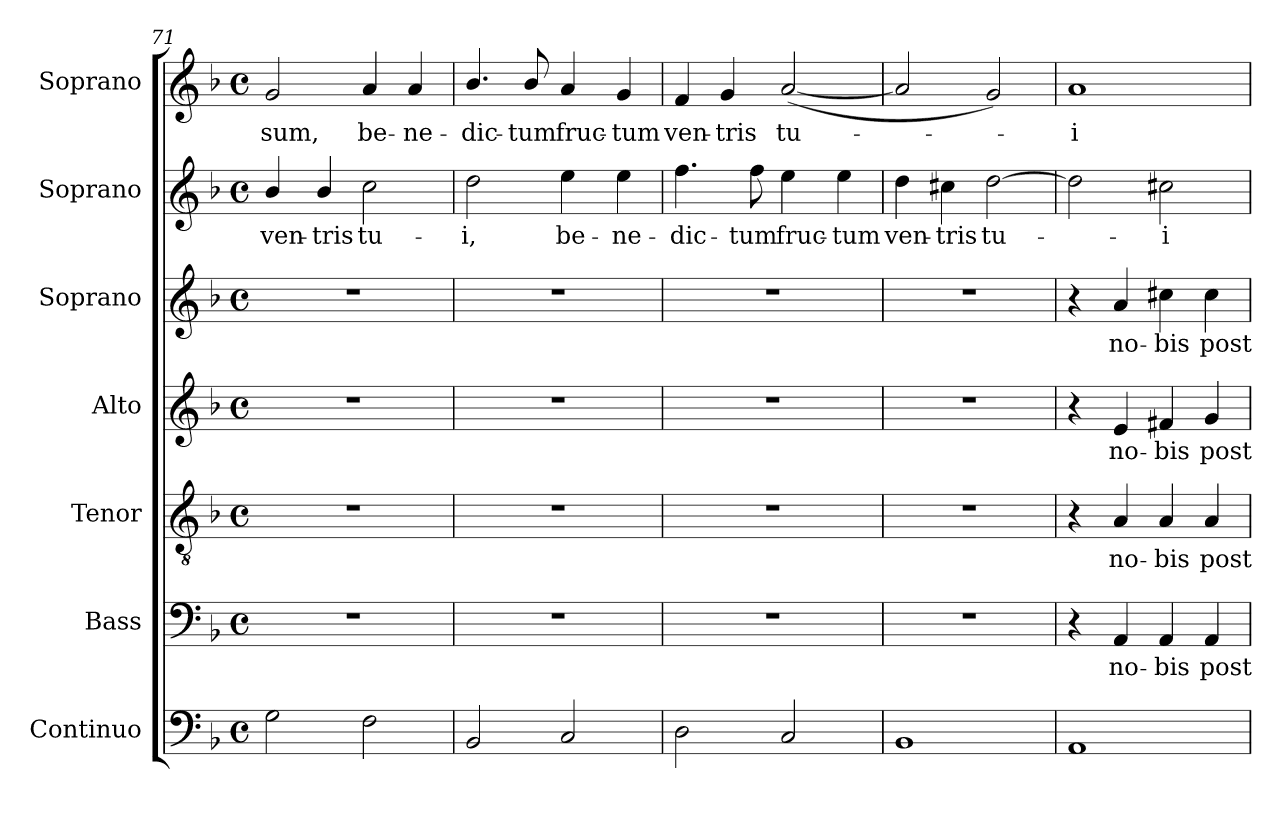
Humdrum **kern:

**kern	**kern	**text	**kern	**text	**kern	**text	**kern	**text	**kern	**text	**kern	**text
*part7	*part6	*part6	*part5	*part5	*part4	*part4	*part3	*part3	*part2	*part2	*part1	*part1
*staff7	*staff6	*staff6	*staff5	*staff5	*staff4	*staff4	*staff3	*staff3	*staff2	*staff2	*staff1	*staff1
*I"Continuo	*I"Bass	*	*I"Tenor	*	*I"Alto	*	*I"Soprano	*	*I"Soprano	*	*I"Soprano	*
*I'Cont.	*I'B.	*	*I'T.	*	*I'A.	*	*I'S.	*	*I'S.	*	*I'S.	*
*clefF4	*clefF4	*	*clefGv2	*	*clefG2	*	*clefG2	*	*clefG2	*	*clefG2	*
*	*	*	*ITrd7c12	*	*	*	*	*	*	*	*	*
*k[b-]	*k[b-]	*	*k[b-]	*	*k[b-]	*	*k[b-]	*	*k[b-]	*	*k[b-]	*
*F:	*F:	*	*F:	*	*F:	*	*F:	*	*F:	*	*F:	*
*M4/4	*M4/4	*	*M4/4	*	*M4/4	*	*M4/4	*	*M4/4	*	*M4/4	*
*met(c)	*met(c)	*	*met(c)	*	*met(c)	*	*met(c)	*	*met(c)	*	*met(c)	*
=71	=71	=71	=71	=71	=71	=71	=71	=71	=71	=71	=71	=71
!	!	!	!	!	!	!	!	!	!	!LO:LY:b:color=#000000	!	!
!	!	!	!	!	!	!	!	!	!	!	!	!LO:LY:b:color=#000000
2Gi\	1r	.	1r	.	1r	.	1r	.	4b-i/	ven-	2gi/	-sum,
!	!	!	!	!	!	!	!	!	!	!LO:LY:b:color=#000000	!	!
.	.	.	.	.	.	.	.	.	4b-i/	-tris	.	.
!	!	!	!	!	!	!	!	!	!	!LO:LY:b:color=#000000	!	!
!	!	!	!	!	!	!	!	!	!	!	!	!LO:LY:b:color=#000000
2Fi\	.	.	.	.	.	.	.	.	2cci\	tu-	4ai/	be-
!	!	!	!	!	!	!	!	!	!	!	!	!LO:LY:b:color=#000000
.	.	.	.	.	.	.	.	.	.	.	4ai/	-ne-
=72	=72	=72	=72	=72	=72	=72	=72	=72	=72	=72	=72	=72
!	!	!	!	!	!	!	!	!	!	!LO:LY:b:color=#000000	!	!
!	!	!	!	!	!	!	!	!	!	!	!	!LO:LY:b:color=#000000
2BB-i/	1r	.	1r	.	1r	.	1r	.	2ddi\	-i,	4.b-i/	-dic-
!	!	!	!	!	!	!	!	!	!	!	!	!LO:LY:b:color=#000000
.	.	.	.	.	.	.	.	.	.	.	8b-i/	-tum
!	!	!	!	!	!	!	!	!	!	!LO:LY:b:color=#000000	!	!
!	!	!	!	!	!	!	!	!	!	!	!	!LO:LY:b:color=#000000
2Ci/	.	.	.	.	.	.	.	.	4eei\	be-	4ai/	fruc-
!	!	!	!	!	!	!	!	!	!	!LO:LY:b:color=#000000	!	!
!	!	!	!	!	!	!	!	!	!	!	!	!LO:LY:b:color=#000000
.	.	.	.	.	.	.	.	.	4eei\	-ne-	4gi/	-tum
=73	=73	=73	=73	=73	=73	=73	=73	=73	=73	=73	=73	=73
!	!	!	!	!	!	!	!	!	!	!LO:LY:b:color=#000000	!	!
!	!	!	!	!	!	!	!	!	!	!	!	!LO:LY:b:color=#000000
2Di\	1r	.	1r	.	1r	.	1r	.	4.ffi\	-dic-	4fi/	ven-
!	!	!	!	!	!	!	!	!	!	!	!	!LO:LY:b:color=#000000
.	.	.	.	.	.	.	.	.	.	.	4gi/	-tris
!	!	!	!	!	!	!	!	!	!	!LO:LY:b:color=#000000	!	!
.	.	.	.	.	.	.	.	.	8ffi\	-tum	.	.
!	!	!	!	!	!	!	!	!	!	!LO:LY:b:color=#000000	!	!
!	!	!	!	!	!	!	!	!	!	!	!	!LO:LY:b:color=#000000
2Ci/	.	.	.	.	.	.	.	.	4eei\	fruc-	([2ai/	tu-
!	!	!	!	!	!	!	!	!	!	!LO:LY:b:color=#000000	!	!
.	.	.	.	.	.	.	.	.	4eei\	-tum	.	.
!!LO:LB:g=z
=74	=74	=74	=74	=74	=74	=74	=74	=74	=74	=74	=74	=74
!	!	!	!	!	!	!	!	!	!	!LO:LY:b:color=#000000	!	!
1BB-i	1r	.	1r	.	1r	.	1r	.	4ddi\	ven-	2ai/]	.
!	!	!	!	!	!	!	!	!	!	!LO:LY:b:color=#000000	!	!
.	.	.	.	.	.	.	.	.	4cc#Xi\	-tris	.	.
!	!	!	!	!	!	!	!	!	!	!LO:LY:b:color=#000000	!	!
.	.	.	.	.	.	.	.	.	[2ddi\	tu-	2gi/)	.
=75	=75	=75	=75	=75	=75	=75	=75	=75	=75	=75	=75	=75
!	!	!	!	!	!	!	!	!	!	!	!	!LO:LY:b:color=#000000
1AAi	4r	.	4r	.	4r	.	4r	.	2ddi\]	.	1ai	-i
!	!	!LO:LY:b:color=#000000	!	!	!	!	!	!	!	!	!	!
!	!	!	!	!LO:LY:b:color=#000000	!	!	!	!	!	!	!	!
!	!	!	!	!	!	!LO:LY:b:color=#000000	!	!	!	!	!	!
!	!	!	!	!	!	!	!	!LO:LY:b:color=#000000	!	!	!	!
.	4AAi/	no-	4AAi/	no-	4ei/	no-	4ai/	no-	.	.	.	.
!	!	!LO:LY:b:color=#000000	!	!	!	!	!	!	!	!	!	!
!	!	!	!	!LO:LY:b:color=#000000	!	!	!	!	!	!	!	!
!	!	!	!	!	!	!LO:LY:b:color=#000000	!	!	!	!	!	!
!	!	!	!	!	!	!	!	!LO:LY:b:color=#000000	!	!	!	!
!	!	!	!	!	!	!	!	!	!	!LO:LY:b:color=#000000	!	!
.	4AAi/	-bis	4AAi/	-bis	4f#i/	-bis	4cc#Xi\	-bis	2cc#Xi\	-i	.	.
!	!	!LO:LY:b:color=#000000	!	!	!	!	!	!	!	!	!	!
!	!	!	!	!LO:LY:b:color=#000000	!	!	!	!	!	!	!	!
!	!	!	!	!	!	!LO:LY:b:color=#000000	!	!	!	!	!	!
!	!	!	!	!	!	!	!	!LO:LY:b:color=#000000	!	!	!	!
.	4AAi/	post	4AAi/	post	4gi/	post	4cc#i\	post	.	.	.	.
=	=	=	=	=	=	=	=	=	=	=	=	=
*-	*-	*-	*-	*-	*-	*-	*-	*-	*-	*-	*-	*-
